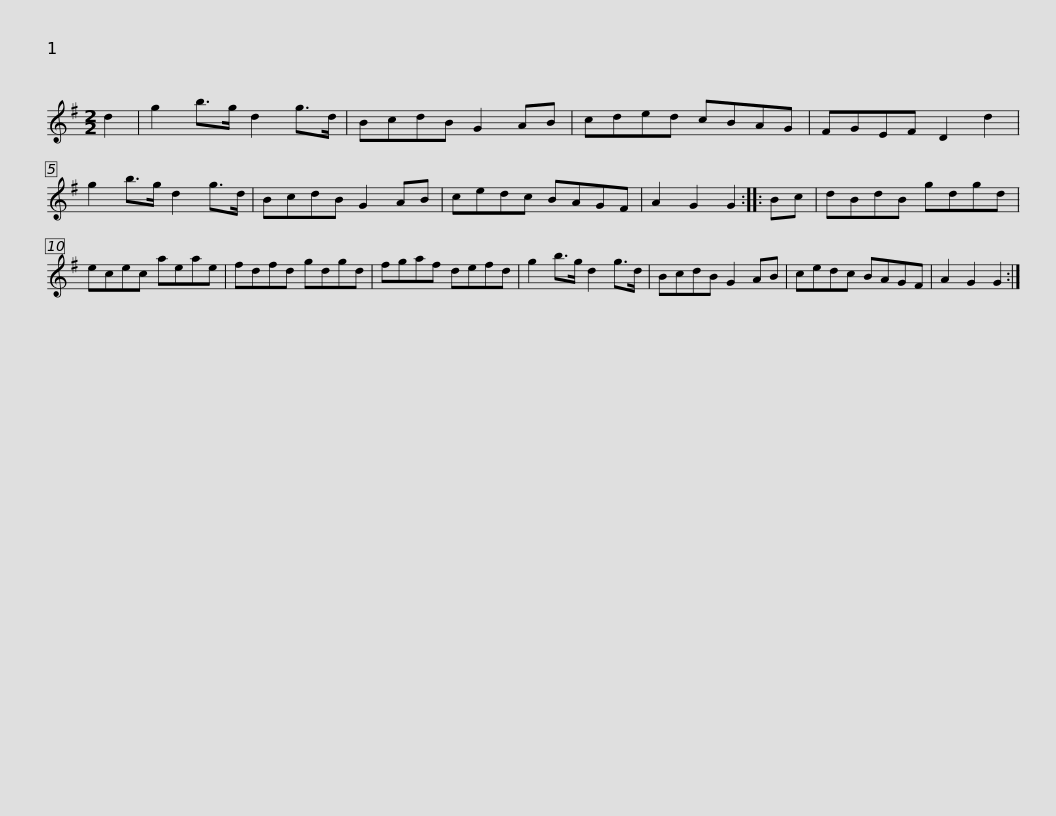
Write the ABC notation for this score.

X:1
L:1/8
M:2/2
I:linebreak $
K:G
V:1 treble
V:1
 d2 | g2 b>g d2 g>d | BcdB G2 AB | cded cBAG | FGEF D2 d2 | %5
 g2 b>g d2 g>d | BcdB G2 AB |$ cedc BAGF | A2 G2 G2 :: Bc | %10
 dBdB gdgd | ecec aeae | fdfd gdgd |$ fgaf defd | g2 b>g d2 g>d | %15
 BcdB G2 AB | cedc BAGF | A2 G2 G2 :| %18
